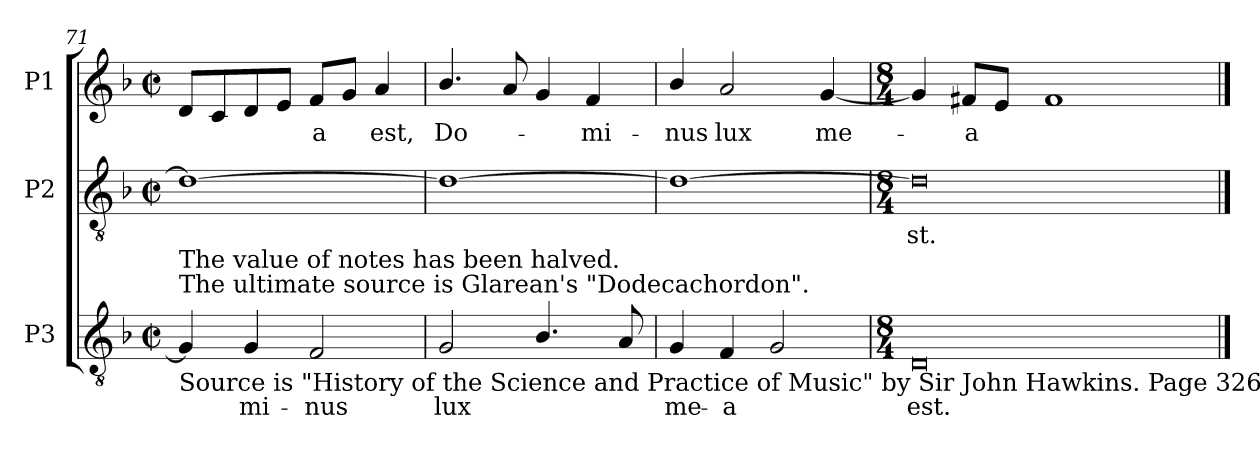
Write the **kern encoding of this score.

**kern	**text	**kern	**text	**kern	**text
*part3	*part3	*part2	*part2	*part1	*part1
*staff3	*staff3	*staff2	*staff2	*staff1	*staff1
*I"P3	*	*I"P2	*	*I"P1	*
!!LO:LB:g=z
*clefGv2	*	*clefGv2	*	*clefG2	*
*ITrd7c12	*	*ITrd7c12	*	*	*
*k[b-]	*	*k[b-]	*	*k[b-]	*
*F:	*	*F:	*	*F:	*
*M2/2	*	*M2/2	*	*M2/2	*
*met(c|)	*	*met(c|)	*	*met(c|)	*
=71	=71	=71	=71	=71	=71
!LO:TX:b:t=Source is "History of the Science and Practice of Music" by Sir John Hawkins. Page 326 in the 1853 edition.	!	!	!	!	!
!LO:TX:t=The ultimate source is Glarean's "Dodecachordon".	!	!	!	!	!
!LO:TX:t=The value of notes has been halved.	!	!	!	!	!
4GGi/]	.	1Di_	.	8di/L	.
.	.	.	.	8ci/	.
!	!LO:LY:b:color=#000000	!	!	!	!
4GGi/	-mi-	.	.	8di/	.
.	.	.	.	8ei/J	.
!	!LO:LY:b:color=#000000	!	!	!	!
!	!	!	!	!	!LO:LY:b:color=#000000
2FFi/	-nus	.	.	8fi/L	-a
.	.	.	.	8gi/J	.
!	!	!	!	!	!LO:LY:b:color=#000000
.	.	.	.	4ai/	est,
=72	=72	=72	=72	=72	=72
!	!LO:LY:b:color=#000000	!	!	!	!
!	!	!	!	!	!LO:LY:b:color=#000000
2GGi/	lux	1Di_	.	4.b-i/	Do-
.	.	.	.	8ai/	.
4.BB-i/	.	.	.	4gi/	.
!	!	!	!	!	!LO:LY:b:color=#000000
.	.	.	.	4fi/	-mi-
8AAi/	.	.	.	.	.
=73	=73	=73	=73	=73	=73
!	!LO:LY:b:color=#000000	!	!	!	!
!	!	!	!	!	!LO:LY:b:color=#000000
4GGi/	me-	1Di_	.	4b-i/	-nus
!	!LO:LY:b:color=#000000	!	!	!	!
!	!	!	!	!	!LO:LY:b:color=#000000
4FFi/	-a	.	.	2ai/	lux
2GGi/	.	.	.	.	.
!	!	!	!	!	!LO:LY:b:color=#000000
.	.	.	.	[4gi/	me-
=74	=74	=74	=74	=74	=74
*M8/4	*	*M8/4	*	*M8/4	*
!	!LO:LY:b:color=#000000	!	!	!	!
!	!	!	!LO:LY:b:color=#000000	!	!
*	*	*	*	*^	*
0DDi	est.	0Di]	-st.	4gi/]	2ryy	.
!	!	!	!	!	!	!LO:LY:b:color=#000000
.	.	.	.	8f#Xi/L	.	-a
.	.	.	.	8ei/J	.	.
!	!	!	!	!	!	!LO:LY:b:color=#000000
.	.	.	.	[1f#iyy	1f#i	est.
.	.	.	.	2f#i/yy]	2ryy	.
*	*	*	*	*v	*v	*
==	==	==	==	==	==
*-	*-	*-	*-	*-	*-
